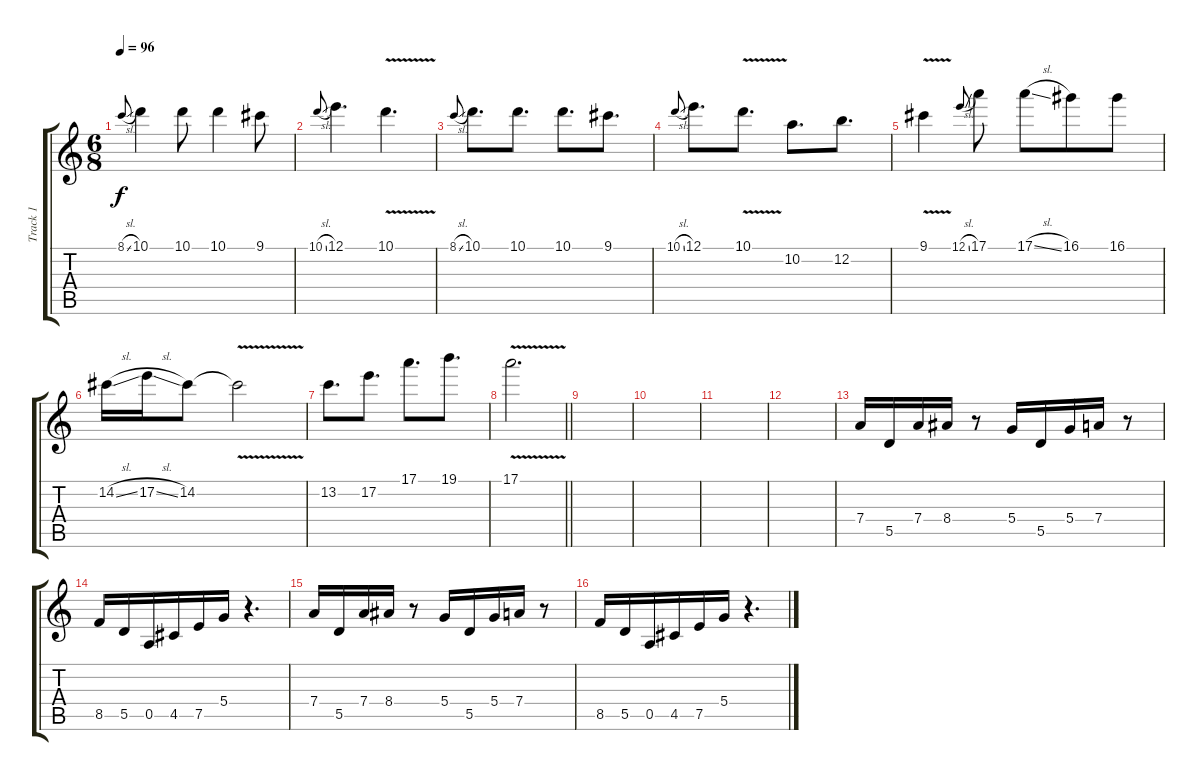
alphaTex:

\track ("Track 1" "Track 1") {instrument distortionguitar}
\staff {score tabs}
\tuning (E4 B3 G3 D3 A2 D2) {hide}
\ts (6 8)
\tempo 96
\clef g2
\ks c
8.1{sl}.8{gr onbeat dy f} 10.1.4 10.1.8 10.1.4 9.1.8 |
10.1{sl}.8{gr onbeat} 12.1.4{d} 10.1{v}.4{d} |
8.1{sl}.8{gr onbeat} 10.1.8{d} 10.1.8{d} 10.1.8{d} 9.1.8{d} |
10.1{sl}.8{gr onbeat} 12.1.8{d} 10.1{v}.8{d} 10.2.8{d} 12.2.8{d} |
9.1{v}.4 12.1{sl}.8{gr onbeat} 17.1.8 17.1{sl}.8 16.1.8 16.1.8 |
14.2{sl}.16 17.2{sl}.16 14.2.8 14.2{v t}.2 |
13.2.8{d} 17.2.8{d} 17.1.8{d} 19.1.8{d} |
\barLineRight lightlight
17.1{v}.2{d} |
|
|
|
|
7.4.16 5.5.16 7.4.16 8.4.16 r.8 5.4.16 5.5.16 5.4.16 7.4.16 r.8 |
8.5.16 5.5.16 0.5.16 4.5.16 7.5.16 5.4.16 r.4{d} |
7.4.16 5.5.16 7.4.16 8.4.16 r.8 5.4.16 5.5.16 5.4.16 7.4.16 r.8 |
8.5.16 5.5.16 0.5.16 4.5.16 7.5.16 5.4.16 r.4{d}
